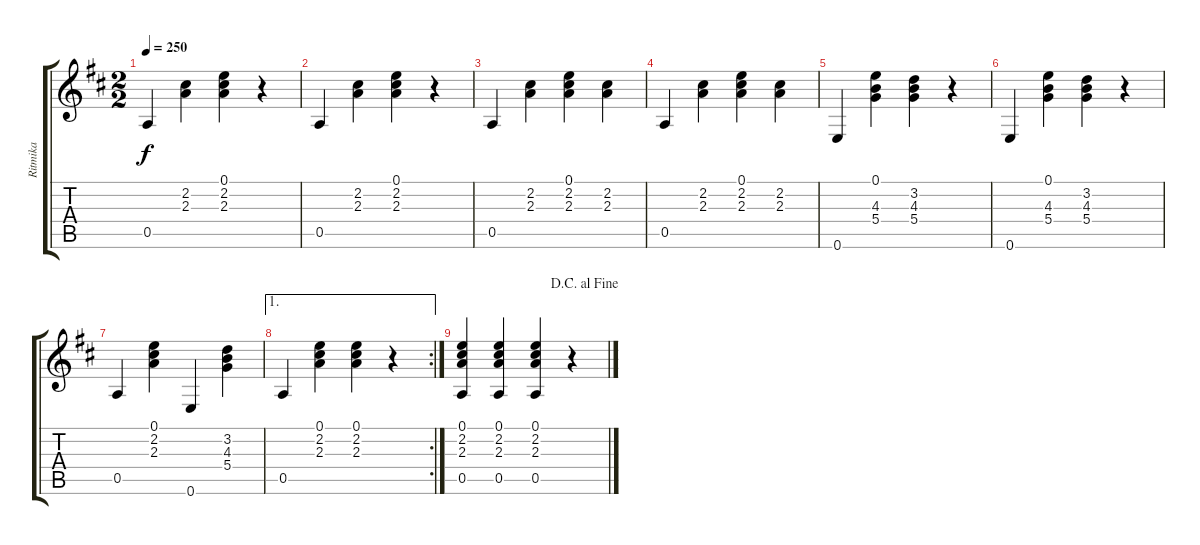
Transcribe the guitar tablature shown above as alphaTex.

\track ("Ritmika" "Ritmika") {instrument acousticguitarsteel}
\staff {score tabs}
\tuning (E4 B3 G3 D3 A2 E2) {hide}
\ts (2 2)
\tempo 250
\clef g2
\ks d
0.5.4{dy f} (2.2 2.3).4 (0.1 2.2 2.3).4 r.4 |
0.5.4 (2.2 2.3).4 (0.1 2.2 2.3).4 r.4 |
0.5.4 (2.2 2.3).4 (0.1 2.2 2.3).4 (2.2 2.3).4 |
0.5.4 (2.2 2.3).4 (0.1 2.2 2.3).4 (2.2 2.3).4 |
0.6.4 (0.1 4.3 5.4).4 (3.2 4.3 5.4).4 r.4 |
0.6.4 (0.1 4.3 5.4).4 (3.2 4.3 5.4).4 r.4 |
0.5.4 (0.1 2.2 2.3).4 0.6.4 (3.2 4.3 5.4).4 |
\ae 1
\rc 2
0.5.4 (0.1 2.2 2.3).4 (0.1 2.2 2.3).4 r.4 |
\jump dacapoalfine
(0.1 2.2 2.3 0.5).4 (0.1 2.2 2.3 0.5).4 (0.1 2.2 2.3 0.5).4 r.4
